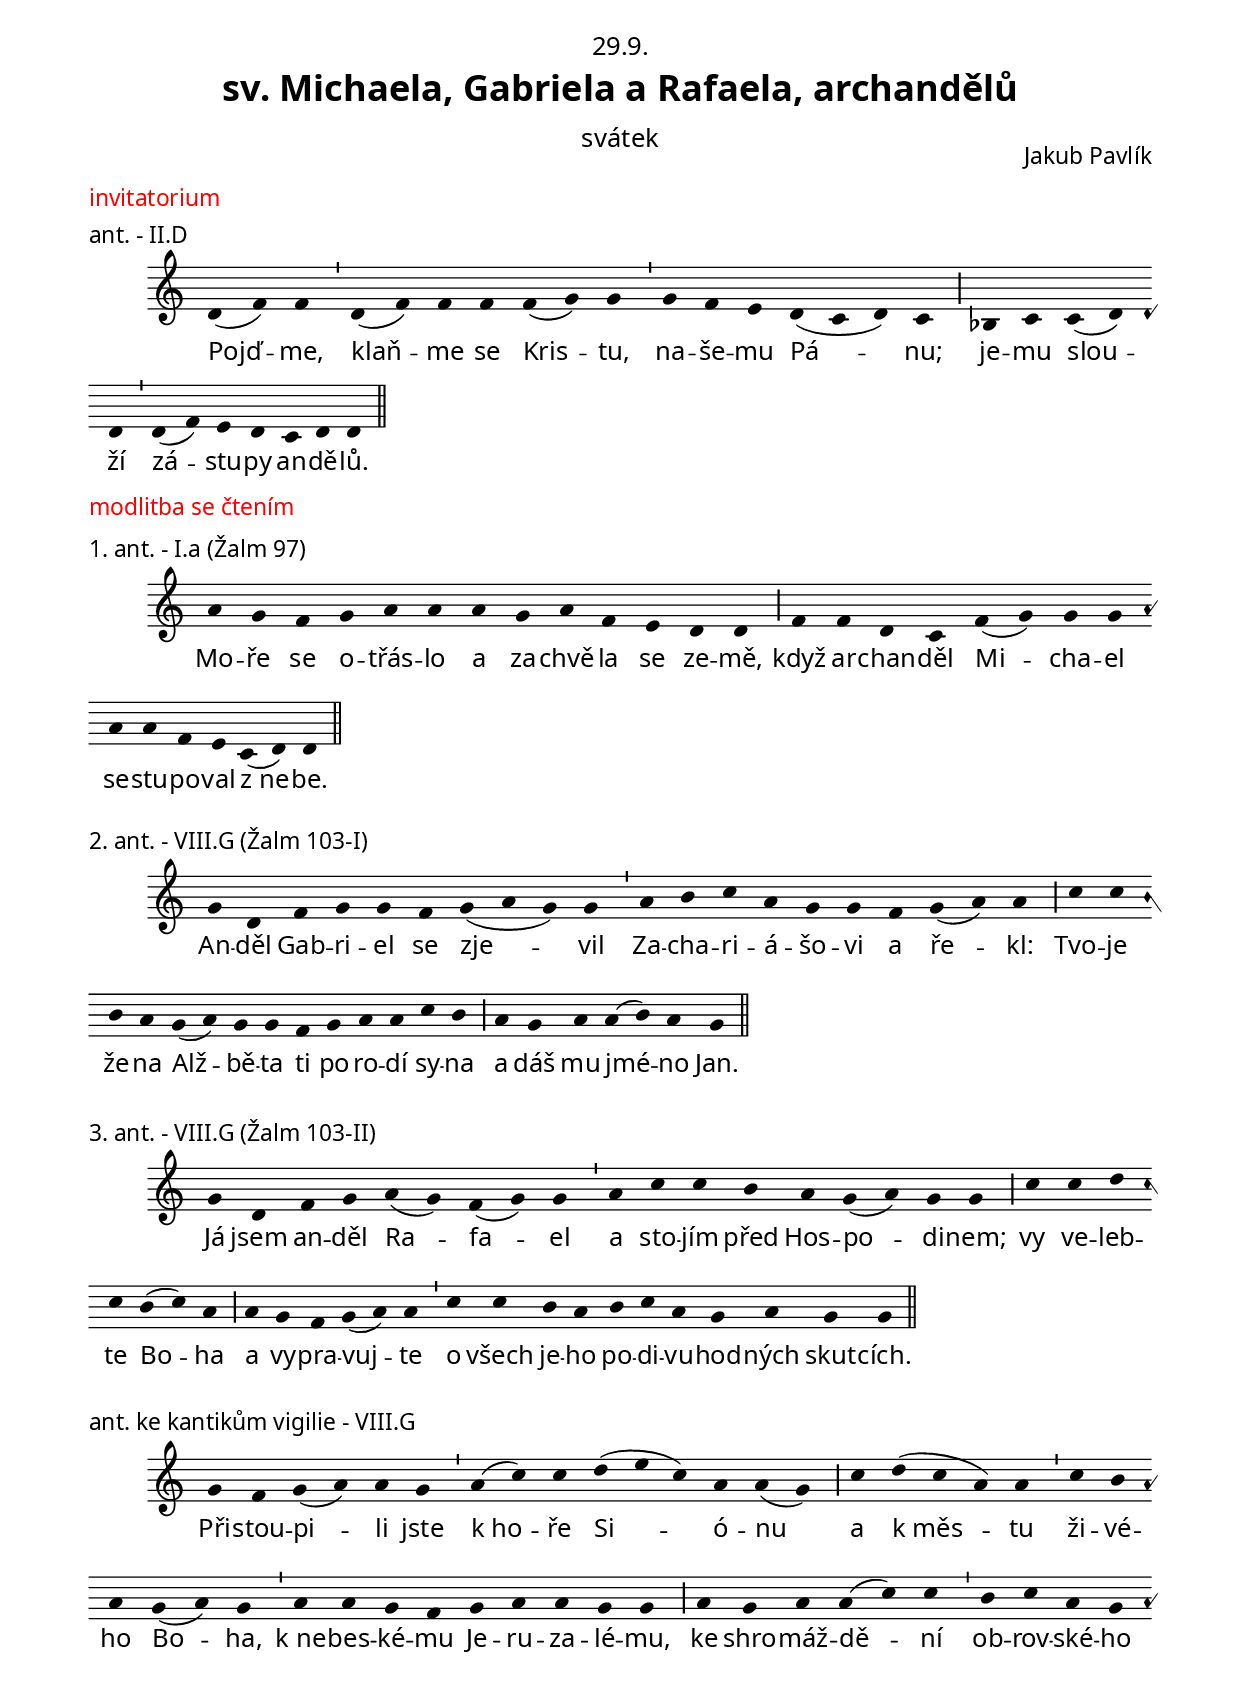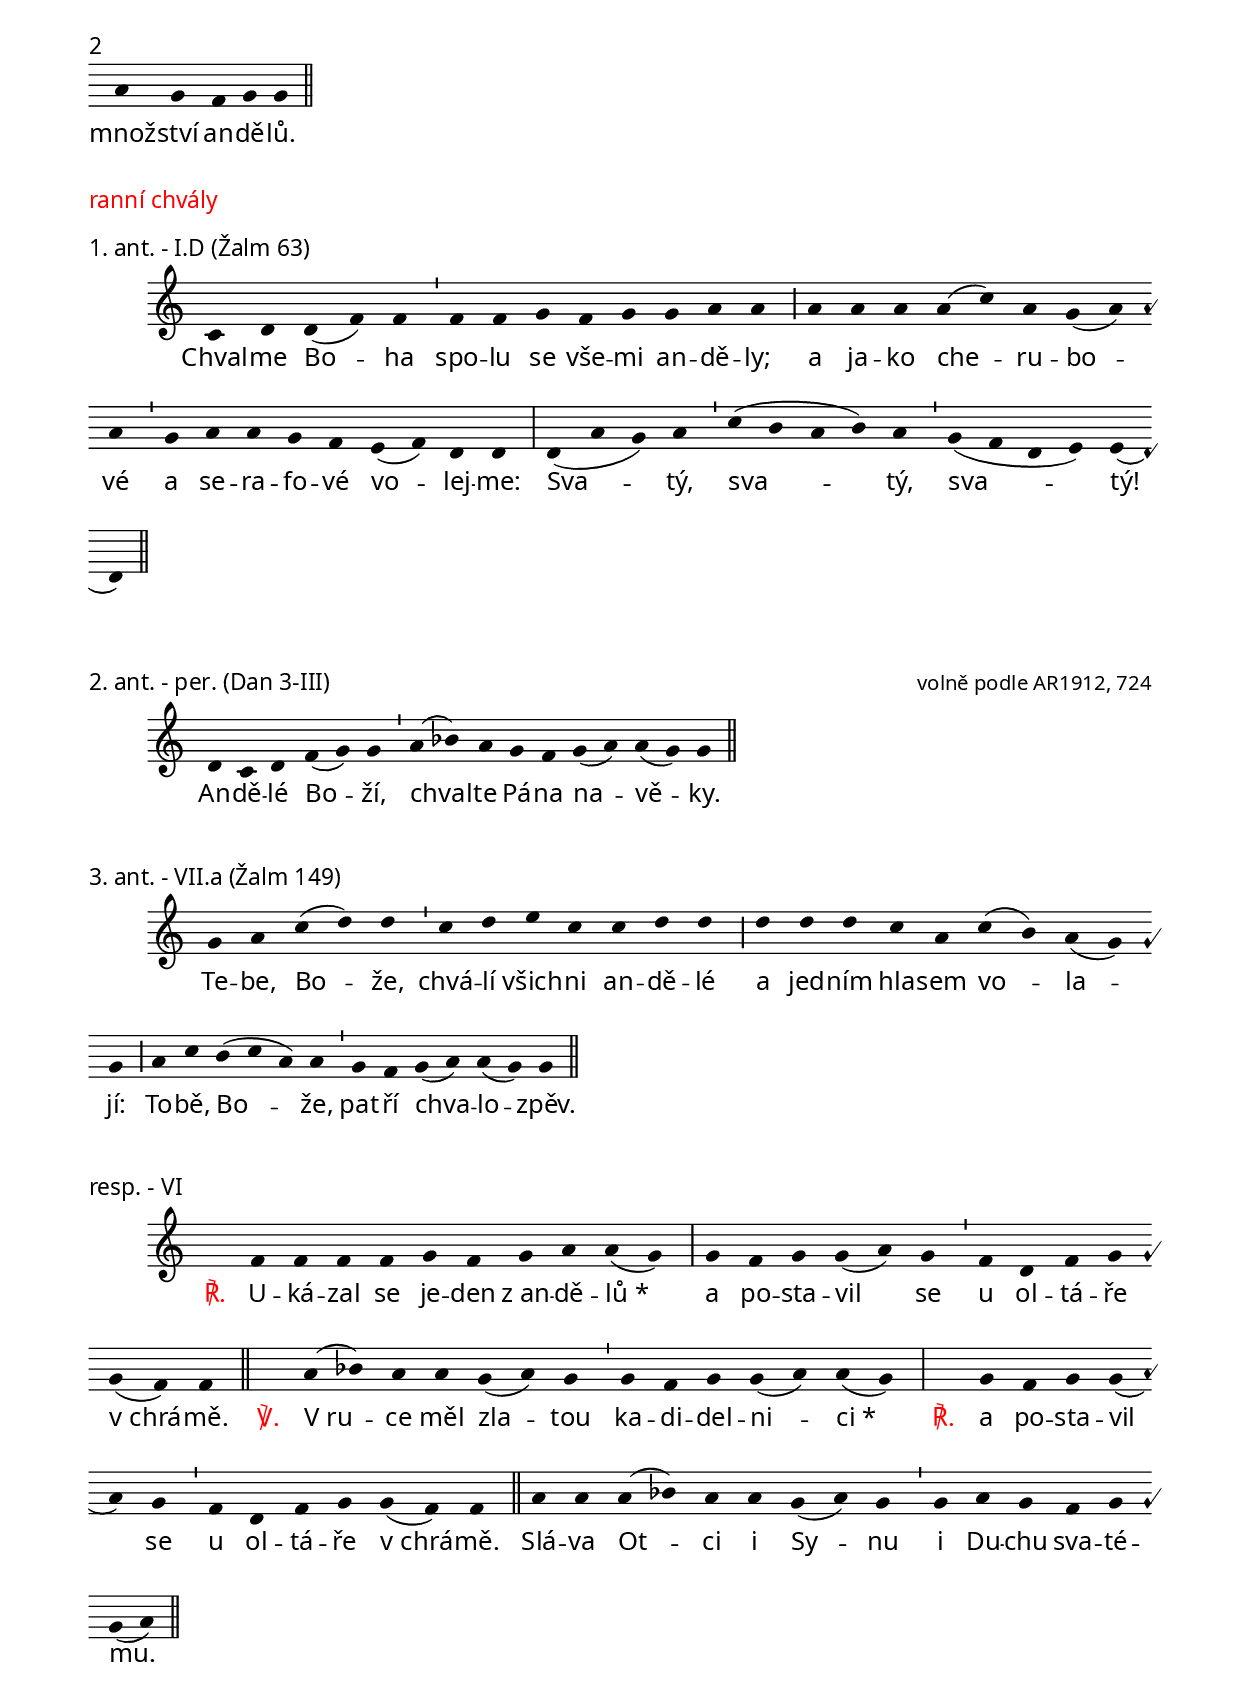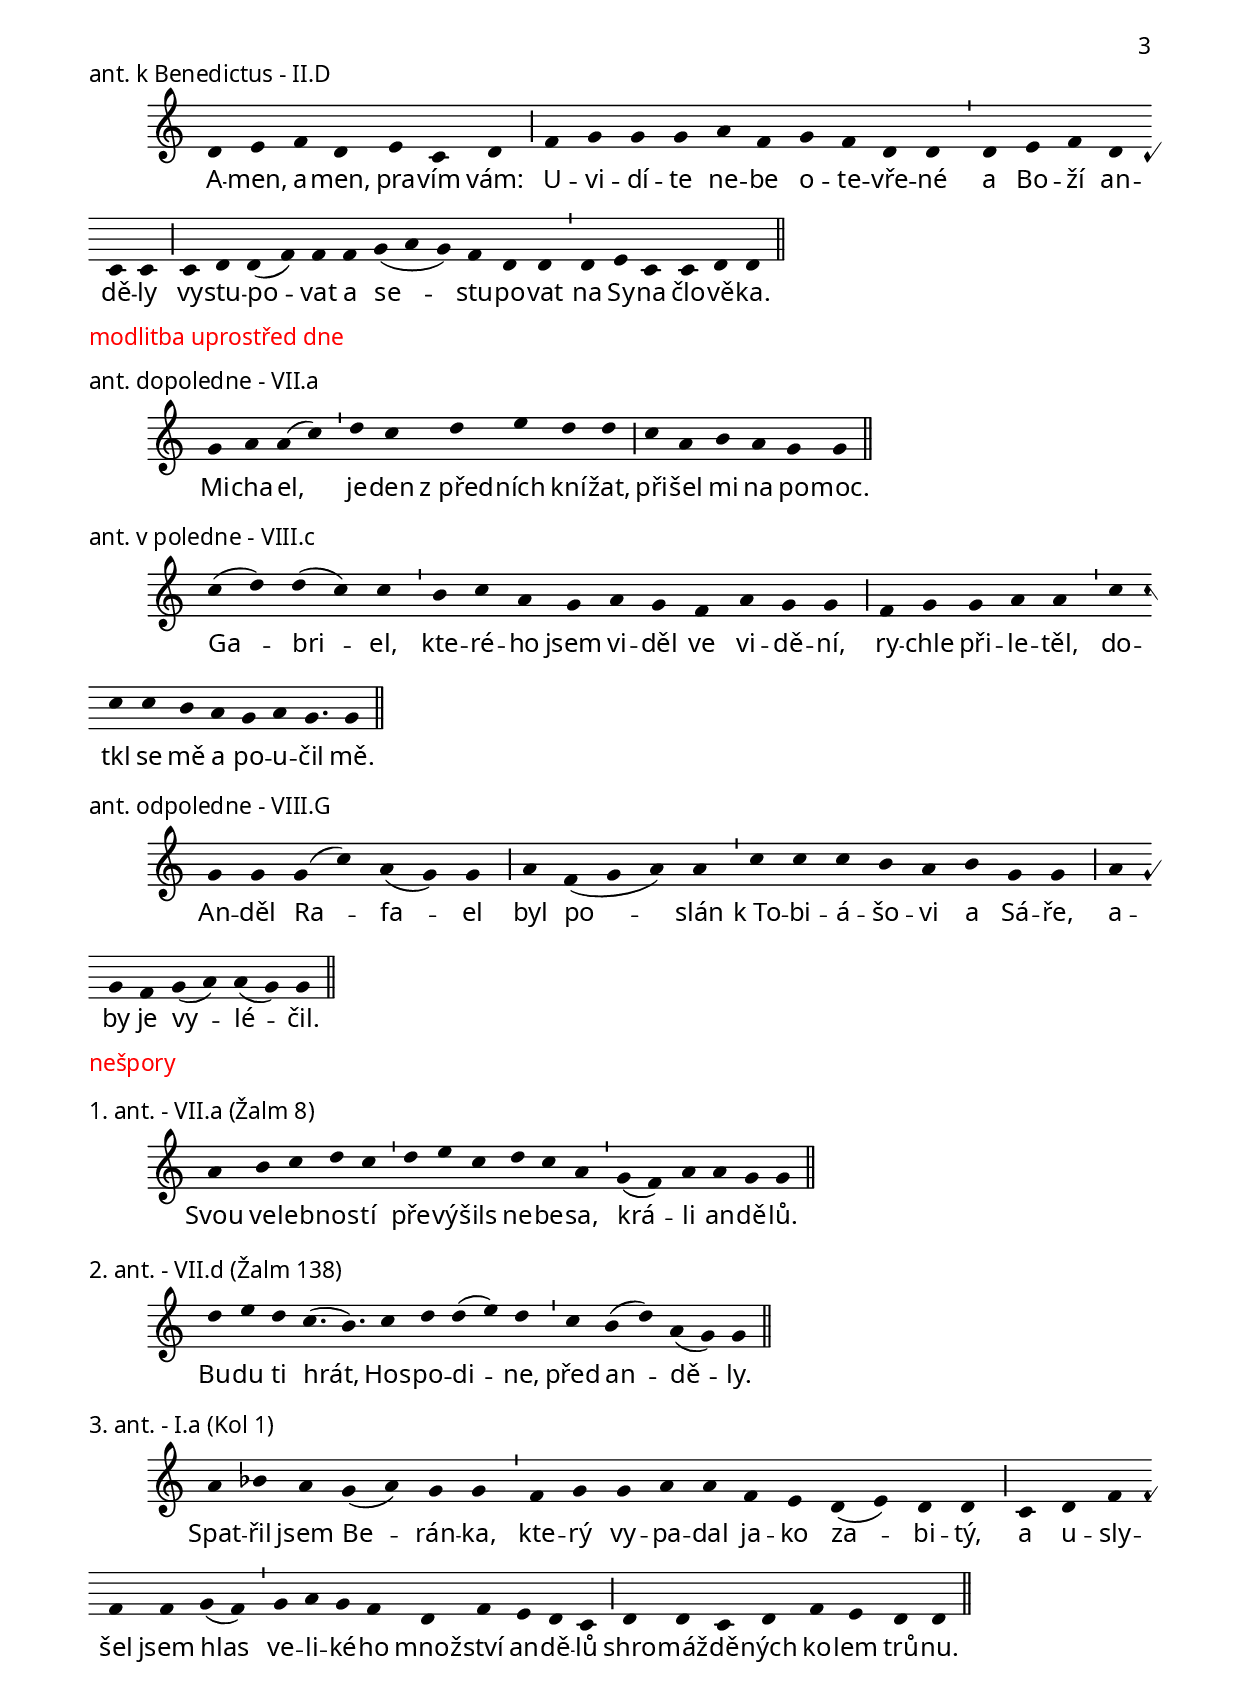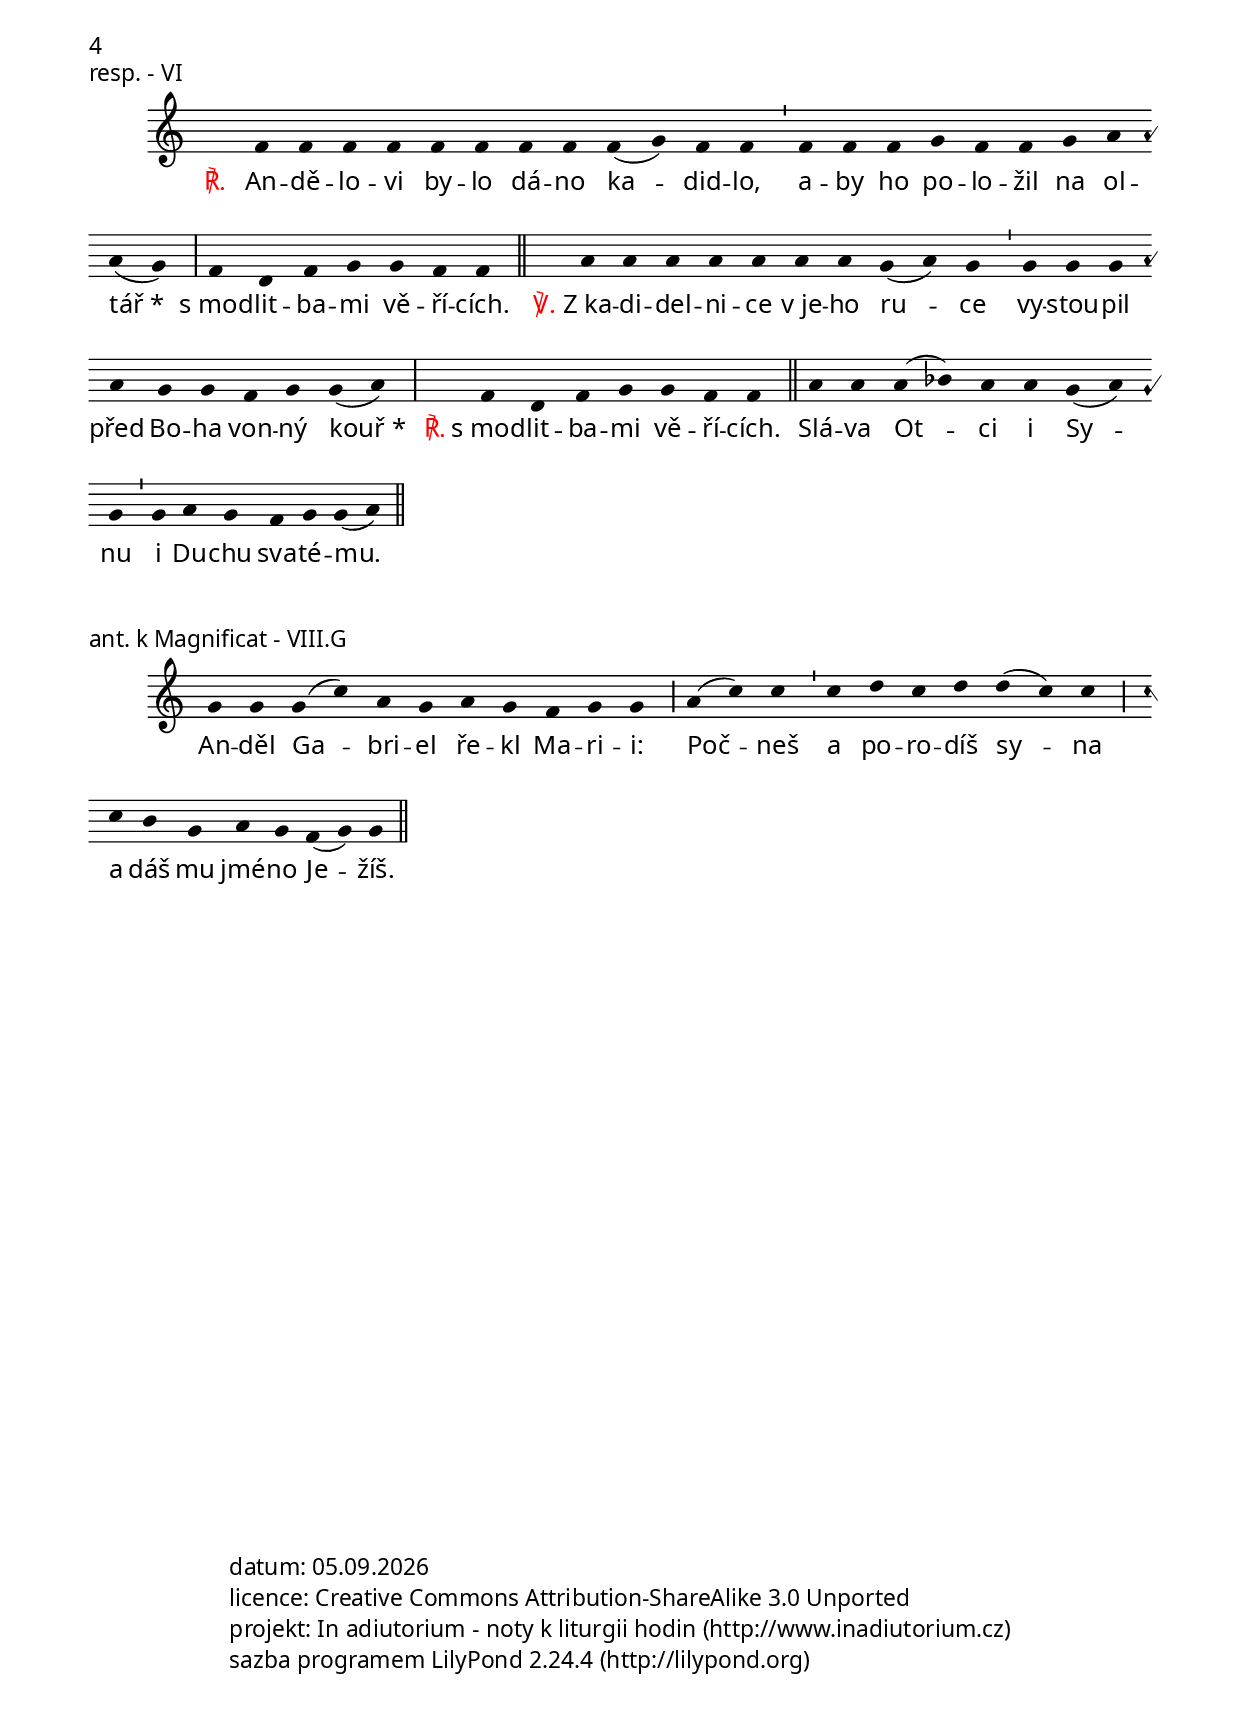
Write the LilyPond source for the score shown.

\version "2.15.40"

\include "../spolecne.ly"
\include "../dilyresponsorii.ly"

\header {
  title = \markup\titleSvatek
            "sv. Michaela, Gabriela a Rafaela, archandělů"
            svátek
            29.9.
  composer = "Jakub Pavlík"
}

\markup {\nadpisHodinka {"invitatorium"}}

\score {
  \relative c' {
    \choralniRezim
    d4( f) f \barMin d( f) f f f( g) g \barMin
    g f e d( c d) c \barMaior
    bes c c( d) d \barMin d( f) e d c d d \barFinalis
  }
  \addlyrics {
    Pojď -- me, klaň -- me se Kris -- tu,
    na -- še -- mu Pá -- nu;
    je -- mu slou -- ží zá -- stu -- py an -- dě -- lů.
  }
  \header {
    quid = "ant."
    modus = "II"
    differentia = "D"
    psalmus = ""
    fial = "pust_svatytyden.ly#invit?zacatek=12"
    id = "invit"
    piece = \markup {\sestavTitulekBezZalmu}
  }
}

\markup {\nadpisHodinka {"modlitba se čtením"}}

\score {
  \relative c'' {
    \choralniRezim
    a4 g f g a a
    a g a f e d d \barMaior
    f f d c f( g) g g
    a a f e c( d) d \barFinalis
  }
  \addlyrics {
    Mo -- ře se o -- třás -- lo
    a za -- chvě -- la se ze -- mě,
    když ar -- chan -- děl Mi -- cha -- el
    se -- stu -- po -- val z_ne -- be.
  }
  \header {
    quid = "1. ant."
    modus = "I"
    differentia = "a"
    psalmus = "Žalm 97"
    id = "mc-a1"
    piece = \markup {\sestavTitulek}
  }
}

\score {
  \relative c'' {
    \choralniRezim
    g4 d f g g f g( a g) g \barMin
    a b c a g g f g( a) a \barMaior
    c c b a g( a) g g
    f g a a c b \barMaior
    a g a a( b) a g \barFinalis
  }
  \addlyrics {
    An -- děl Gab -- ri -- el se zje -- vil
    Za -- cha -- ri -- á -- šo -- vi a ře -- kl:
    Tvo -- je že -- na Alž -- bě -- ta
    ti po -- ro -- dí sy -- na
    a dáš mu jmé -- no Jan.
  }
  \header {
    quid = "2. ant."
    modus = "VIII"
    differentia = "G"
    psalmus = "Žalm 103-I"
    id = "mc-a2"
    piece = \markup {\sestavTitulek}
  }
}

\score {
  \relative c'' {
    \choralniRezim
    g4 d f g a( g) f( g) g \barMin
    a c c b a g( a) g g \barMaior
    c c d c b( c) a \barMaior
    a g f g( a) a \barMin
    c c b a b c a g a g g \barFinalis
  }
  \addlyrics {
    Já jsem an -- děl Ra -- fa -- el
    a sto -- jím před Hos -- po -- di -- nem;
    vy ve -- leb -- te Bo -- ha
    a vy -- pra -- vuj -- te
    o všech je -- ho po -- di -- vu -- hod -- ných skut -- cích.
  }
  \header {
    quid = "3. ant."
    modus = "VIII"
    differentia = "G"
    psalmus = "Žalm 103-II"
    id = "mc-a3"
    piece = \markup {\sestavTitulek}
  }
}

\score {
  \relative c'' {
    \choralniRezim
    g4 f g( a) a g \barMin
    a( c) c d( e c) a a( g) \barMaior
    c4 d( c a) a \barMin c b a g( a) g \barMin
    a a g f g a a g g \barMaior
    a g a a( c) c \barMin
    b c a g a g f g g \barFinalis
  }
  \addlyrics {
    Při -- stou -- pi -- li jste k_ho -- ře Si -- ó -- nu
    a k_měs -- tu ži -- vé -- ho Bo -- ha,
    k_ne -- bes -- ké -- mu Je -- ru -- za -- lé -- mu,
    ke shro -- máž -- dě -- ní
    ob -- rov -- ské -- ho množ -- ství an -- dě -- lů.
  }
  \header {
    quid = "ant. ke kantikům vigilie"
    modus = "VIII"
    differentia = "G"
    psalmus = ""
    id = "mc-avig"
    piece = \markup {\sestavTitulekBezZalmu}
  }
}

\markup {\nadpisHodinka {"ranní chvály"}}

\score {
  \relative c' {
    \choralniRezim
    c4 d d( f) f \barMin
    f f g f g g a a \barMaior
    a a a a( c) a g( a) a \barMin g a a g f e( f) d d \barMax
    d4( a' g) a \barMin c( b a b) a \barMin g( f d e) e( d) \barFinalis
  }
  \addlyrics {
    Chval -- me Bo -- ha
    spo -- lu se vše -- mi an -- dě -- ly;
    a ja -- ko che -- ru -- bo -- vé a se -- ra -- fo -- vé vo -- lej -- me:
    Sva -- tý, sva -- tý, sva -- tý!
  }
  \header {
    quid = "1. ant."
    modus = "I"
    differentia = "D"
    psalmus = "Žalm 63"
    id = "rch-a1"
    piece = \markup {\sestavTitulek}
  }
}

\score {
  \relative c' {
    \choralniRezim
    d4 c d f( g) g \barMin
    a( bes) a g f g( a) a( g) g \barFinalis
  }
  \addlyrics {
    An -- dě -- lé Bo -- ží,
    chval -- te Pá -- na na -- vě -- ky.
  }
  \header {
    fons_externus = "volně podle AR1912, 724"
    quid = "2. ant."
    modus = "per"
    differentia = ""
    psalmus = "Dan 3-III"
    fial = "commune/commune_panna.ly#rch-aben3?-aleluja&konec=11"
    id = "rch-a2"
    piece = \markup {\sestavTitulek}
  }
}

\score {
  \relative c'' {
    \choralniRezim
    g4 a c( d) d \barMin
    c d e c c d d \barMaior
    d d d c a c( b) a( g) g \barMaior
    a c b( c a) a \barMin g f g( a) a( g) g \barFinalis
  }
  \addlyrics {
    Te -- be, Bo -- že,
    chvá -- lí všich -- ni an -- dě -- lé
    a jed -- ním hla -- sem vo -- la -- jí:
    To -- bě, Bo -- že, pat -- ří chva -- lo -- zpěv.
  }
  \header {
    quid = "3. ant."
    modus = "VII"
    differentia = "a"
    psalmus = "Žalm 149"
    id = "rch-a3"
    piece = \markup {\sestavTitulek}
  }
}

\score {
  \relative c' {
    \choralniRezim

    % R
    \neviditelna f
    f4 f f f g f g a a( g) \barMax
    g f g g( a) g \barMin f d f g g( f) f \barFinalis
    % V
    \neviditelna a
    a4( bes) a a g( a) g \barMin g f g g( a) a( g) \barMax
    % R
    \neviditelna a
    g f g g( a) g \barMin f d f g g( f) f \barFinalis
    % Slava
    \respVIdoxologie \barFinalis
  }
  \addlyrics {
    \Response U -- ká -- zal se je -- den z_an -- dě -- lů_*
    a po -- sta -- vil se u ol -- tá -- ře v_chrá -- mě.
    \Verse V_ru -- ce měl zla -- tou ka -- di -- del -- ni -- ci_*
    \Response a po -- sta -- vil se u ol -- tá -- ře v_chrá -- mě.
    \textRespDoxologie
  }
  \header {
    quid = "resp."
    modus = "VI"
    id = "rch-r"
    piece = \markup {\sestavTitulekResp}
  }
}

\score {
  \relative c' {
    \choralniRezim
    d4 e f d e c d \barMaior
    f g g g a f g f d d \barMin
    d e f d c c \barMaior
    c d d( f) f f g( a g) f d d \barMin
    d e c c d d \barFinalis
  }
  \addlyrics {
    A -- men, a -- men, pra -- vím vám:
    U -- vi -- dí -- te ne -- be o -- te -- vře -- né
    a Bo -- ží an -- dě -- ly
    vy -- stu -- po -- vat a se -- stu -- po -- vat
    na Sy -- na člo -- vě -- ka.
  }
  \header {
    quid = "ant. k Benedictus"
    modus = "II"
    differentia = "D"
    psalmus = ""
    id = "rch-aben"
    piece = \markup {\sestavTitulekBezZalmu}
  }
}

\markup {\nadpisHodinka {"modlitba uprostřed dne"}}

\score {
  \relative c'' {
    \choralniRezim
    g4 a a( c) \barMin
    d c d e d d \barMaior
    c a b a g g \barFinalis
  }
  \addlyrics {
    Mi -- cha -- el,
    je -- den z_před -- ních kní -- žat,
    při -- šel mi na po -- moc.
  }
  \header {
    quid = "ant. dopoledne"
    modus = "VII"
    differentia = "a"
    psalmus = ""
    id = "tercie"
    piece = \markup {\sestavTitulekBezZalmu}
  }
}

\score {
  \relative c'' {
    \choralniRezim
    c4( d) d( c) c \barMin
    b c a g a g f a g g \barMaior
    f g g a a \barMin
    c c c b a g a g4. g4 \barFinalis
  }
  \addlyrics {
    Ga -- bri -- el,
    kte -- ré -- ho jsem vi -- děl ve vi -- dě -- ní,
    ry -- chle při -- le -- těl,
    do -- tkl se mě a po -- u -- čil mě.
  }
  \header {
    quid = "ant. v poledne"
    modus = "VIII"
    differentia = "c"
    psalmus = ""
    id = "sexta"
    piece = \markup {\sestavTitulekBezZalmu}
  }
}

\score {
  \relative c'' {
    \choralniRezim
    g4 g g( c) a( g) g \barMaior
    a f( g a) a \barMin c c c b a b g g \barMaior
    a g f g( a) a( g) g \barFinalis
  }
  \addlyrics {
    An -- děl Ra -- fa -- el
    byl po -- slán k_To -- bi -- á -- šo -- vi a Sá -- ře,
    a -- by je vy -- lé -- čil.
  }
  \header {
    quid = "ant. odpoledne"
    modus = "VIII"
    differentia = "G"
    psalmus = ""
    fial = "sanktoral/0319josef.ly#1ne-a2?zacatek=8"
    id = "nona"
    piece = \markup {\sestavTitulekBezZalmu}
  }
}

\markup {\nadpisHodinka {"nešpory"}}

\score {
  \relative c'' {
    \choralniRezim
    a4 b c d c \barMin
    d e c d c a \barMin
    g( f) a a g g \barFinalis
  }
  \addlyrics {
    Svou ve -- leb -- nos -- tí
    pře -- vý -- šils ne -- be -- sa,
    krá -- li an -- dě -- lů.
  }
  \header {
    quid = "1. ant."
    modus = "VII"
    differentia = "a"
    psalmus = "Žalm 8"
    id = "ne-a1"
    piece = \markup {\sestavTitulek}
  }
}

\score {
  \relative c'' {
    \choralniRezim
    d4 e d c4.( b) c4 d d( e) d \barMin c b( d) a( g) g \barFinalis
  }
  \addlyrics {
    Bu -- du ti hrát, Hos -- po -- di -- ne, před an -- dě -- ly.
  }
  \header {
    quid = "2. ant."
    modus = "VII"
    differentia = "d"
    psalmus = "Žalm 138"
    fial = "antifony/tyden4_3utery.ly#ne-ant2"
    id = "ne-a2"
    piece = \markup {\sestavTitulek}
  }
}

\score {
  \relative c'' {
    \choralniRezim
    a4 bes a g( a) g g \barMin
    f g g a a f e d( e) d d \barMaior
    c d f f f g( f) \barMin
    g a g f d f e d c \barMaior
    d d c d f e d d \barFinalis
  }
  \addlyrics {
    Spat -- řil jsem Be -- rán -- ka,
    kte -- rý vy -- pa -- dal ja -- ko za -- bi -- tý,
    a u -- sly -- šel jsem hlas
    ve -- li -- ké -- ho množ -- ství an -- dě -- lů
    shro -- máž -- dě -- ných ko -- lem trů -- nu.
  }
  \header {
    quid = "3. ant."
    modus = "I"
    differentia = "a"
    psalmus = "Kol 1"
    id = "ne-a3"
    piece = \markup {\sestavTitulek}
  }
}

\score {
  \relative c' {
    \choralniRezim

    % R
    \neviditelna d
    f4 f f f f f f f f( g) f f \barMin
    f f f g f f g a a( g) \barMax
    f d f g g f f \barFinalis
    % V
    \neviditelna a
    a4 a a a a a a g( a) g \barMin g g g a g g f g g( a) \barMax
    % R
    \neviditelna a
    f d f g g f f \barFinalis
    % Slava
    \respVIdoxologie \barFinalis
  }
  \addlyrics {
    \Response An -- dě -- lo -- vi by -- lo dá -- no ka -- did -- lo,
    a -- by ho po -- lo -- žil na ol -- tář_*
    s_mod -- lit -- ba -- mi vě -- ří -- cích.
    \Verse Z_ka -- di -- del -- ni -- ce v_je -- ho ru -- ce
    vy -- stou -- pil před Bo -- ha von -- ný kouř_*
    \Response s_mod -- lit -- ba -- mi vě -- ří -- cích.
    \textRespDoxologie
  }
  \header {
    quid = "resp."
    modus = "VI"
    id = "ne-r"
    piece = \markup {\sestavTitulekResp}
  }
}

\score {
  \relative c'' {
    \choralniRezim
    g4 g g( c) a g a g f g g \barMaior
    a( c) c \barMin c d c d d( c) c \barMaior
    c b g a g f( g) g \barFinalis
  }
  \addlyrics {
    An -- děl Ga -- bri -- el ře -- kl Ma -- ri -- i:
    Poč -- neš
    a po -- ro -- díš sy -- na
    a dáš mu jmé -- no Je -- žíš.
  }
  \header {
    quid = "ant. k Magnificat"
    modus = "VIII"
    differentia = "G"
    psalmus = ""
    id = "ne-amag"
    piece = \markup {\sestavTitulekBezZalmu}
  }
}
